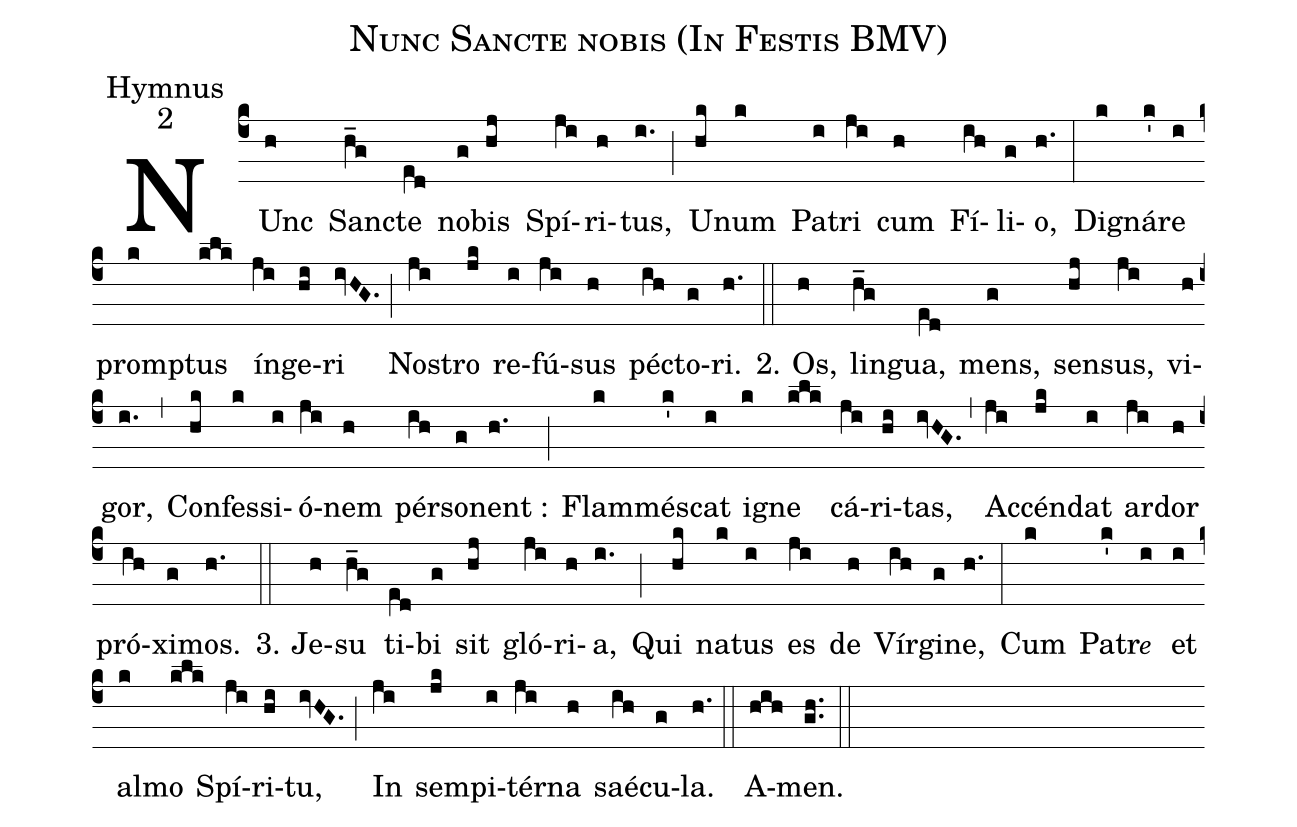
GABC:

name:Nunc Sancte nobis (In Festis BMV);
office-part:Hymnus;
mode:2;
%%
(c4) NUnc(h) San(h_g)cte(e[ll:1]d) no(g)bis(hj) Spí(ji)ri(h)tus,(i.) (;)
U(hk)num(k) Pa(i)tri(ji) cum(h) Fí(ih)li(g)o,(h.) (:)
Di(k)gná(k')re(i) prom(k)ptus(klk) ín(ji)ge(hi)ri(ivHG.) (;)
No(ji)stro(jk) re(i)fú(ji)sus(h) pé(ih)cto(g)ri.(h.) (::)

2. Os,(h) lin(h_g)gua,(e[ll:1]d) mens,(g) sen(hj)sus,(ji) vi(h)gor,(i.) (,)
Con(hk)fes(k)si(i)ó(ji)nem(h) pér(ih)so(g)nent :(h.) (;)
Flam(k)mé(k')scat(i) i(k)gne(klk) cá(ji)ri(hi)tas,(ivHG.) (,)
Ac(ji)cén(jk)dat(i) ar(ji)dor(h) pró(ih)xi(g)mos.(h.) (::)

3. Je(h)su(h_g) ti(e[ll:1]d)bi(g) sit(hj) gló(ji)ri(h)a,(i.) (;)
Qui(hk) na(k)tus(i) es(ji) de(h) Vír(ih)gi(g)ne,(h.) (:)
Cum(k) Pa(k')tr{<e>e</e>}(i) et(i) al(k)mo(klk) Spí(ji)ri(hi)tu,(ivHG.) (;)
In(ji) sem(jk)pi(i)tér(ji)na(h) saé(ih)cu(g)la.(h.) (::)

A(hih)men.(gh..) (::)
